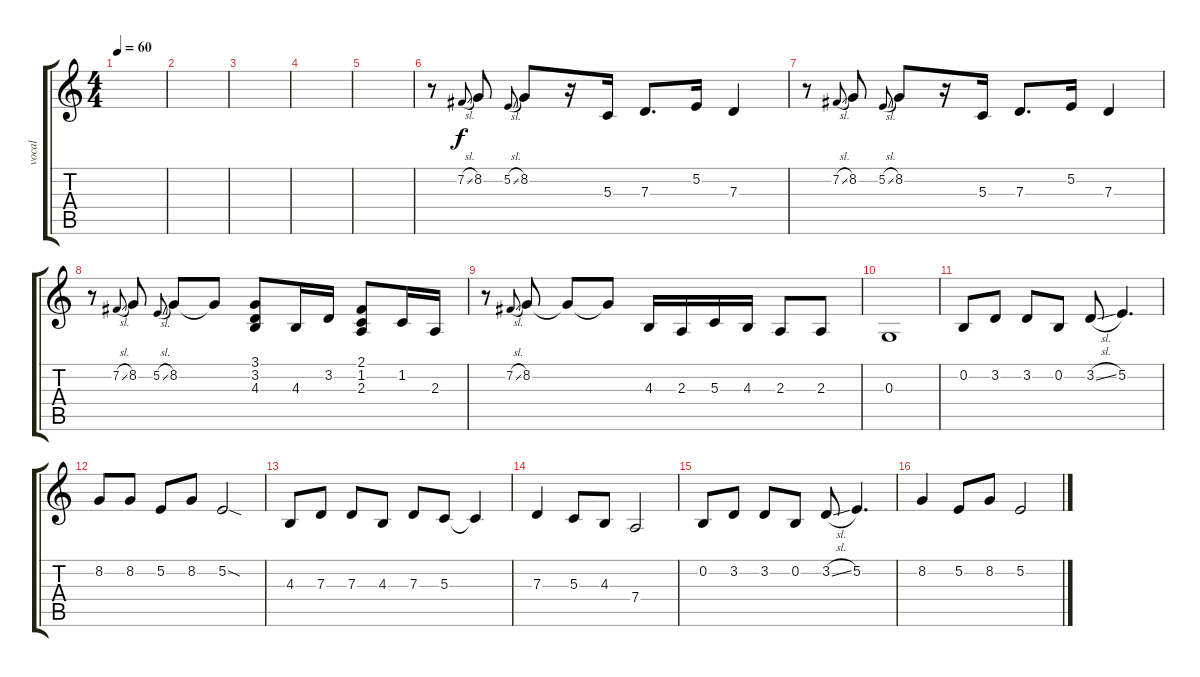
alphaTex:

\track ("vocal" "vocal") {instrument voiceoohs}
\staff {score tabs}
\tuning (E4 B3 G3 D3 A2 E2) {hide}
\ts (4 4)
\tempo 60
\clef g2
\ks c
|
|
|
|
|
r.8 7.2{sl}.8{gr onbeat} 8.2.8 5.2{sl}.8{gr onbeat} 8.2.8 r.16 5.3.16 7.3.8{d} 5.2.16 7.3.4 |
r.8 7.2{sl}.8{gr onbeat} 8.2.8 5.2{sl}.8{gr onbeat} 8.2.8 r.16 5.3.16 7.3.8{d} 5.2.16 7.3.4 |
r.8 7.2{sl}.8{gr onbeat} 8.2.8 5.2{sl}.8{gr onbeat} 8.2.8 8.2{t}.8 (3.1 3.2 4.3).8 4.3.16 3.2.16 (2.1 1.2 2.3).8 1.2.16 2.3.16 |
r.8 7.2{sl}.8{gr onbeat} 8.2.8 8.2{t}.8 8.2{t}.8 4.3.16 2.3.16 5.3.16 4.3.16 2.3.8 2.3.8 |
0.3.1 |
0.2.8 3.2.8 3.2.8 0.2.8 3.2{sl}.8 5.2.4{d} |
8.2.8 8.2.8 5.2.8 8.2.8 5.2{sod}.2 |
4.3.8 7.3.8 7.3.8 4.3.8 7.3.8 5.3.8 5.3{t}.4 |
7.3.4 5.3.8 4.3.8 7.4.2 |
0.2.8 3.2.8 3.2.8 0.2.8 3.2{sl}.8 5.2.4{d} |
8.2.4 5.2.8 8.2.8 5.2.2
